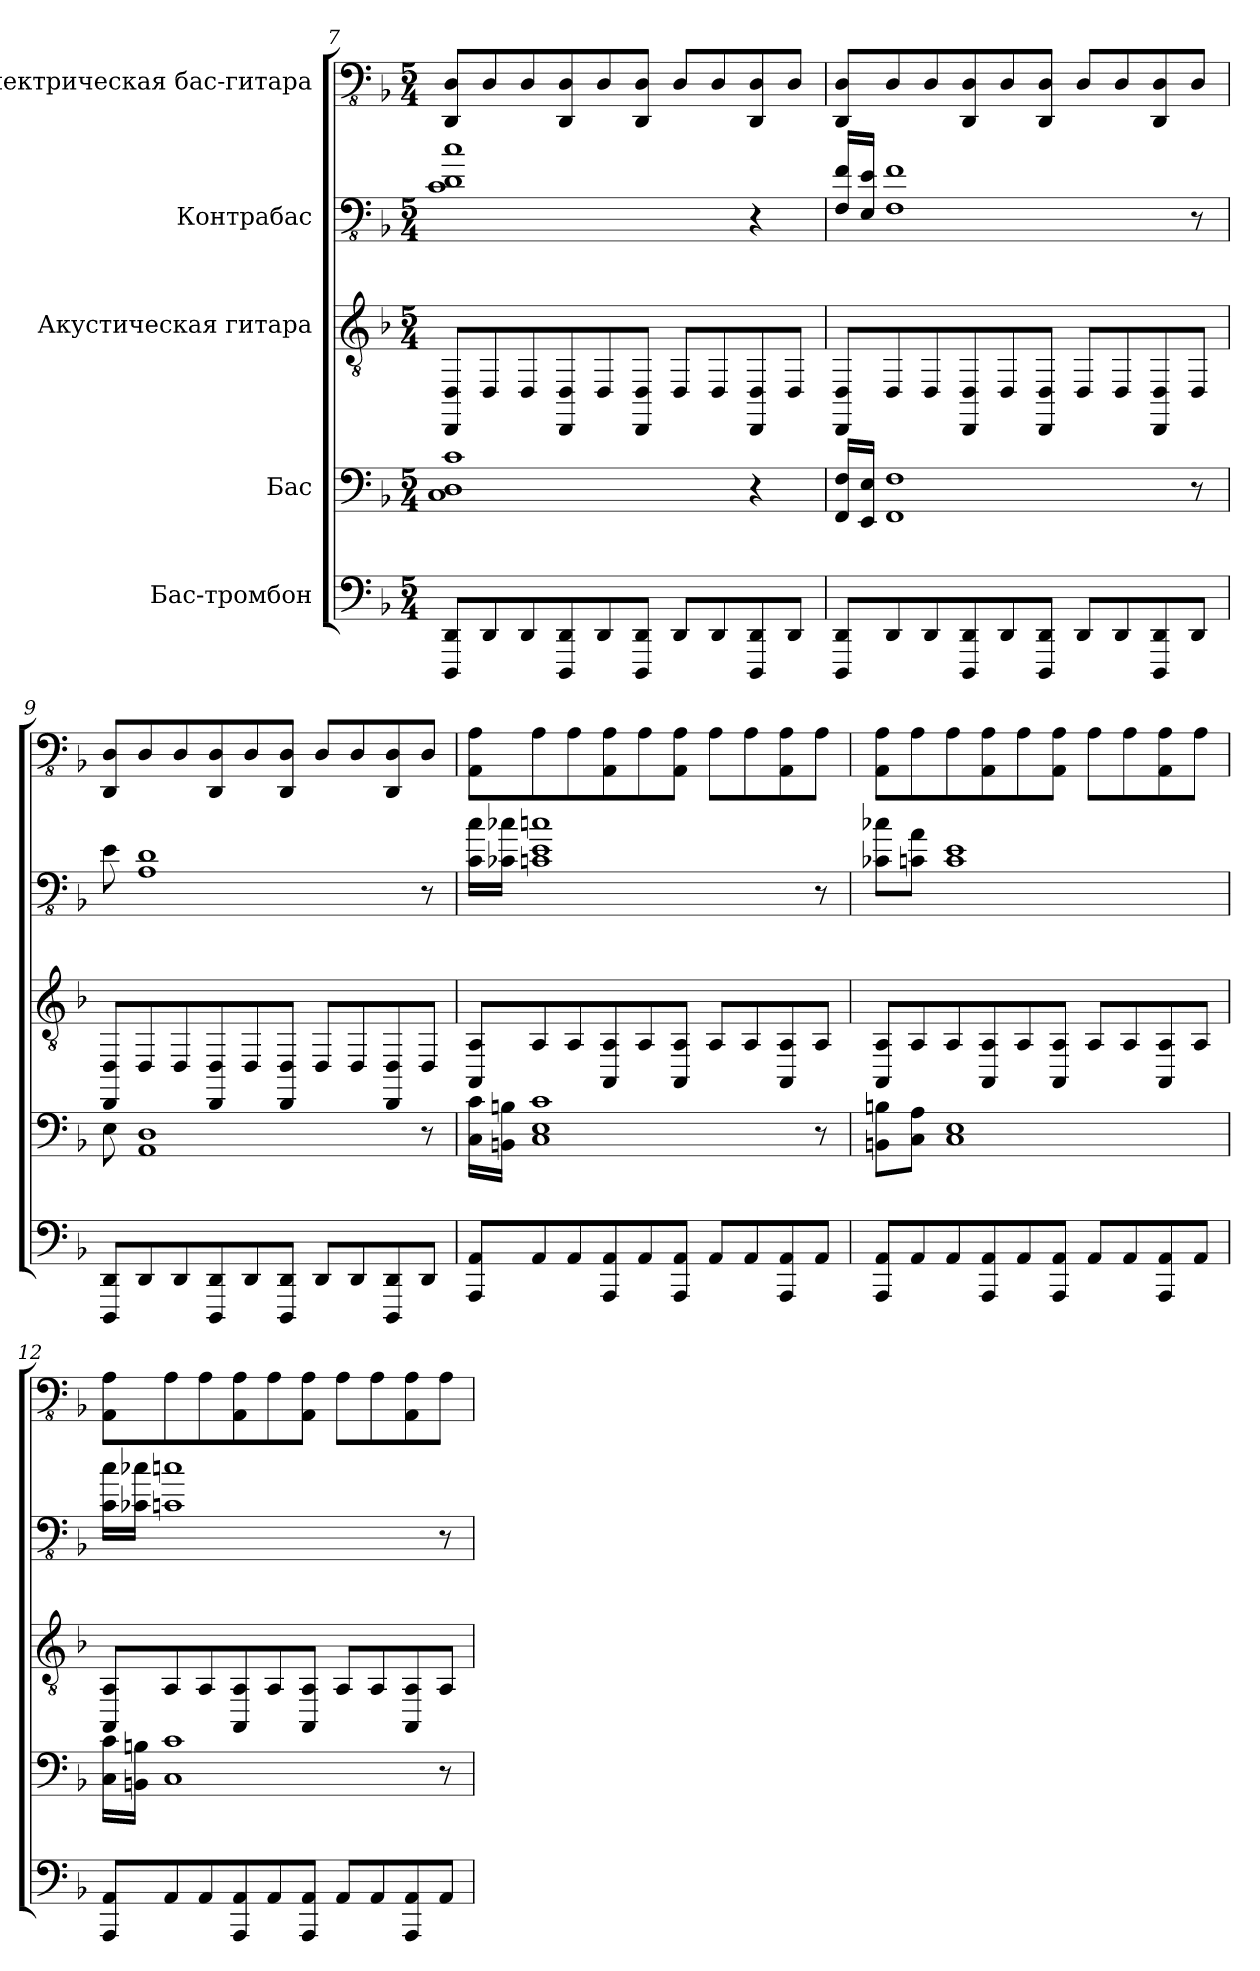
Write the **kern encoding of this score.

**kern	**kern	**kern	**kern	**kern
*part5	*part4	*part3	*part2	*part1
*staff5	*staff4	*staff3	*staff2	*staff1
*I"Бас-тромбон	*I"Бас	*I"Акустическая гитара	*I"Контрабас	*I"Электрическая бас-гитара
*clefF4	*clefF4	*clefGv2	*clefFv4	*clefFv4
*	*	*	*ITrd7c12	*
*k[b-]	*k[b-]	*k[b-]	*k[b-]	*k[b-]
*M5/4	*M5/4	*M5/4	*M5/4	*M5/4
=7	=7	=7	=7	=7
8DDD/ 8DD/L	1C 1D 1c	8DDD/ 8DD/L	1CC 1DD 1C	8DDD/ 8DD/L
8DD/	.	8DD/	.	8DD/
8DD/	.	8DD/	.	8DD/
8DDD/ 8DD/	.	8DDD/ 8DD/	.	8DDD/ 8DD/
8DD/	.	8DD/	.	8DD/
8DDD/ 8DD/J	.	8DDD/ 8DD/J	.	8DDD/ 8DD/J
8DD/L	.	8DD/L	.	8DD/L
8DD/	.	8DD/	.	8DD/
8DDD/ 8DD/	4r	8DDD/ 8DD/	4r	8DDD/ 8DD/
8DD/J	.	8DD/J	.	8DD/J
!!LO:LB:g=z
=8	=8	=8	=8	=8
8DDD/ 8DD/L	16FF/ 16F/LL	8DDD/ 8DD/L	16FFF/ 16FF/LL	8DDD/ 8DD/L
.	16EE/ 16E/JJ	.	16EEE/ 16EE/JJ	.
8DD/	1FF 1F	8DD/	1FFF 1FF	8DD/
8DD/	.	8DD/	.	8DD/
8DDD/ 8DD/	.	8DDD/ 8DD/	.	8DDD/ 8DD/
8DD/	.	8DD/	.	8DD/
8DDD/ 8DD/J	.	8DDD/ 8DD/J	.	8DDD/ 8DD/J
8DD/L	.	8DD/L	.	8DD/L
8DD/	.	8DD/	.	8DD/
8DDD/ 8DD/	.	8DDD/ 8DD/	.	8DDD/ 8DD/
8DD/J	8r	8DD/J	8r	8DD/J
=9	=9	=9	=9	=9
8DDD/ 8DD/L	8E\	8DDD/ 8DD/L	8EE\	8DDD/ 8DD/L
8DD/	1AA 1D	8DD/	1AAA 1DD	8DD/
8DD/	.	8DD/	.	8DD/
8DDD/ 8DD/	.	8DDD/ 8DD/	.	8DDD/ 8DD/
8DD/	.	8DD/	.	8DD/
8DDD/ 8DD/J	.	8DDD/ 8DD/J	.	8DDD/ 8DD/J
8DD/L	.	8DD/L	.	8DD/L
8DD/	.	8DD/	.	8DD/
8DDD/ 8DD/	.	8DDD/ 8DD/	.	8DDD/ 8DD/
8DD/J	8r	8DD/J	8r	8DD/J
!!LO:PB:g=z
=10	=10	=10	=10	=10
8AAA/ 8AA/L	16C\ 16c\LL	8AAA/ 8AA/L	16CC\ 16C\LL	8AAA\ 8AA\L
.	16BBn\ 16Bn\JJ	.	16CC-X\ 16C-X\JJ	.
8AA/	1C 1E 1c	8AA/	1CCn 1EE 1Cn	8AA\
8AA/	.	8AA/	.	8AA\
8AAA/ 8AA/	.	8AAA/ 8AA/	.	8AAA\ 8AA\
8AA/	.	8AA/	.	8AA\
8AAA/ 8AA/J	.	8AAA/ 8AA/J	.	8AAA\ 8AA\J
8AA/L	.	8AA/L	.	8AA\L
8AA/	.	8AA/	.	8AA\
8AAA/ 8AA/	.	8AAA/ 8AA/	.	8AAA\ 8AA\
8AA/J	8r	8AA/J	8r	8AA\J
=11	=11	=11	=11	=11
8AAA/ 8AA/L	8BBn\ 8Bn\L	8AAA/ 8AA/L	8CC-X\ 8C-X\L	8AAA\ 8AA\L
8AA/	8C\ 8A\J	8AA/	8CCn\ 8AA\J	8AA\
8AA/	1C 1E	8AA/	1CC 1EE	8AA\
8AAA/ 8AA/	.	8AAA/ 8AA/	.	8AAA\ 8AA\
8AA/	.	8AA/	.	8AA\
8AAA/ 8AA/J	.	8AAA/ 8AA/J	.	8AAA\ 8AA\J
8AA/L	.	8AA/L	.	8AA\L
8AA/	.	8AA/	.	8AA\
8AAA/ 8AA/	.	8AAA/ 8AA/	.	8AAA\ 8AA\
8AA/J	.	8AA/J	.	8AA\J
!!LO:LB:g=z
=12	=12	=12	=12	=12
8AAA/ 8AA/L	16C\ 16c\LL	8AAA/ 8AA/L	16CC\ 16C\LL	8AAA\ 8AA\L
.	16BBn\ 16Bn\JJ	.	16CC-X\ 16C-X\JJ	.
8AA/	1C 1c	8AA/	1CCn 1Cn	8AA\
8AA/	.	8AA/	.	8AA\
8AAA/ 8AA/	.	8AAA/ 8AA/	.	8AAA\ 8AA\
8AA/	.	8AA/	.	8AA\
8AAA/ 8AA/J	.	8AAA/ 8AA/J	.	8AAA\ 8AA\J
8AA/L	.	8AA/L	.	8AA\L
8AA/	.	8AA/	.	8AA\
8AAA/ 8AA/	.	8AAA/ 8AA/	.	8AAA\ 8AA\
8AA/J	8r	8AA/J	8r	8AA\J
=	=	=	=	=
*-	*-	*-	*-	*-
